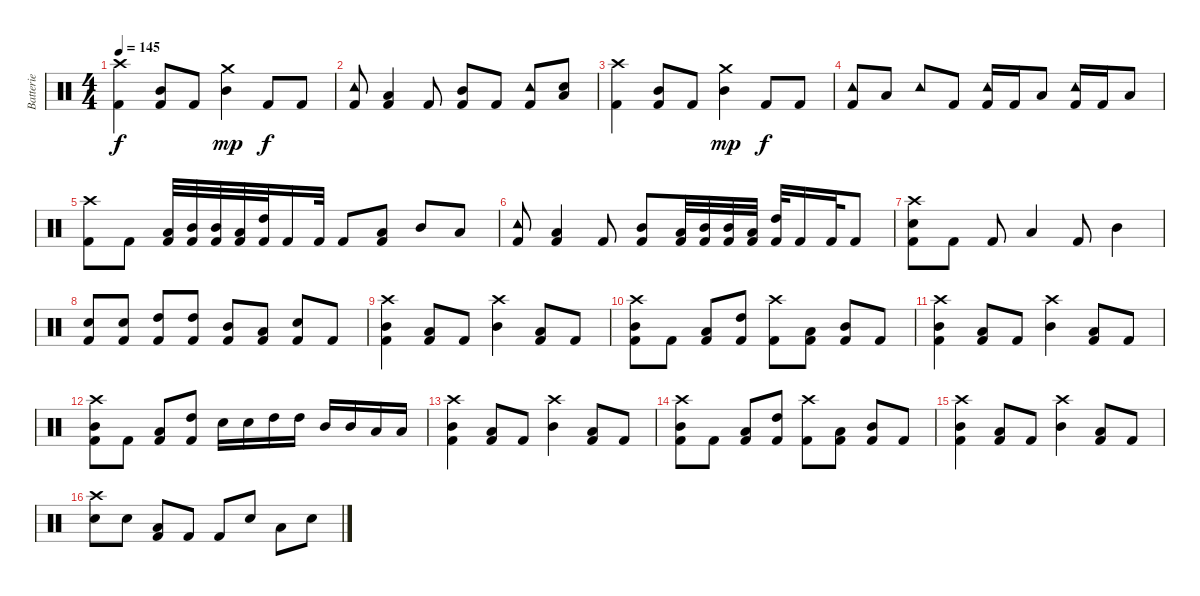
\track ("Batterie" "Batterie") {instrument percussion}
\staff {score}
\articulation defaults
\ts (4 4)
\tempo 145
\clef neutral
\ks c
("Crash high (hit)" "Kick (hit) 2").4{dy f} ("Mid Tom (hit)" "Kick (hit) 2").8 "Kick (hit) 2".8 ("Crash medium (hit)" "Mid Tom (hit)").4{dy mp} "Kick (hit) 2".8{dy f} "Kick (hit) 2".8 |
("Tambourine (hit)" "Kick (hit) 2").8 ("Low Tom (hit)" "Kick (hit) 2").4 "Kick (hit) 2".8 ("Mid Tom (hit)" "Kick (hit) 2").8 "Kick (hit) 2".8 ("Tambourine (hit)" "Kick (hit) 2").8 ("Electric Snare (hit)" "Low Tom (hit)").8 |
("Crash high (hit)" "Kick (hit) 2").4 ("Mid Tom (hit)" "Kick (hit) 2").8 "Kick (hit) 2".8 ("Crash medium (hit)" "Mid Tom (hit)").4{dy mp} "Kick (hit) 2".8{dy f} "Kick (hit) 2".8 |
("Tambourine (hit)" "Kick (hit) 2").8 "Low Tom (hit)".8 "Tambourine (hit)".8 "Kick (hit) 2".8 ("Tambourine (hit)" "Kick (hit) 2").16 "Kick (hit) 2".16 "Low Tom (hit)".8 ("Tambourine (hit)" "Kick (hit) 2").16 "Kick (hit) 2".16 "Low Tom (hit)".8 |
("Crash high (hit)" "Kick (hit) 2").8 "Kick (hit) 2".8 ("Low Tom (hit)" "Kick (hit) 2").32 ("Mid Tom (hit)" "Kick (hit) 2").32 ("Mid Tom (hit)" "Kick (hit) 2").32 ("Low Tom (hit)" "Kick (hit) 2").32 ("High Tom (hit)" "Kick (hit) 2").32 "Kick (hit) 2".16 "Kick (hit) 2".32 "Kick (hit) 2".8 ("Low Tom (hit)" "Kick (hit) 2").8 "Mid Tom (hit)".8 "Low Tom (hit)".8 |
("Tambourine (hit)" "Kick (hit) 2").8 ("Low Tom (hit)" "Kick (hit) 2").4 "Kick (hit) 2".8 ("Mid Tom (hit)" "Kick (hit) 2").8 ("Low Tom (hit)" "Kick (hit) 2").32 ("Mid Tom (hit)" "Kick (hit) 2").32 ("Mid Tom (hit)" "Kick (hit) 2").32 ("Low Tom (hit)" "Kick (hit) 2").32 ("High Tom (hit)" "Kick (hit) 2").32 "Kick (hit) 2".16 "Kick (hit) 2".32 "Kick (hit) 2".8 |
("Crash high (hit)" "Electric Snare (hit)" "Kick (hit) 2").8 "Kick (hit) 2".8 "Kick (hit) 2".8 "Low Tom (hit)".4 "Kick (hit) 2".8 "Mid Tom (hit)".4 |
("Electric Snare (hit)" "Kick (hit) 2").8 ("Electric Snare (hit)" "Kick (hit) 2").8 ("High Tom (hit)" "Kick (hit) 2").8 ("High Tom (hit)" "Kick (hit) 2").8 ("Mid Tom (hit)" "Kick (hit) 2").8 ("Low Tom (hit)" "Kick (hit) 2").8 ("Electric Snare (hit)" "Kick (hit) 2").8 "Kick (hit) 2".8 |
("Crash high (hit)" "Mid Tom (hit)" "Kick (hit) 2").4 ("Low Tom (hit)" "Kick (hit) 2").8 "Kick (hit) 2".8 ("Crash high (hit)" "Mid Tom (hit)").4 ("Low Tom (hit)" "Kick (hit) 2").8 "Kick (hit) 2".8 |
("Crash high (hit)" "Mid Tom (hit)" "Kick (hit) 2").8 "Kick (hit) 2".8 ("Low Tom (hit)" "Kick (hit) 2").8 ("High Tom (hit)" "Kick (hit) 2").8 ("Crash high (hit)" "Kick (hit) 2").8 ("Low Tom (hit)" "Kick (hit) 2").8 ("Mid Tom (hit)" "Kick (hit) 2").8 "Kick (hit) 2".8 |
("Crash high (hit)" "Mid Tom (hit)" "Kick (hit) 2").4 ("Low Tom (hit)" "Kick (hit) 2").8 "Kick (hit) 2".8 ("Crash high (hit)" "Mid Tom (hit)").4 ("Low Tom (hit)" "Kick (hit) 2").8 "Kick (hit) 2".8 |
("Crash high (hit)" "Mid Tom (hit)" "Kick (hit) 2").8 "Kick (hit) 2".8 ("Low Tom (hit)" "Kick (hit) 2").8 ("High Tom (hit)" "Kick (hit) 2").8 "Electric Snare (hit)".16 "Electric Snare (hit)".16 "High Tom (hit)".16 "High Tom (hit)".16 "Mid Tom (hit)".16 "Mid Tom (hit)".16 "Low Tom (hit)".16 "Low Tom (hit)".16 |
("Crash high (hit)" "Mid Tom (hit)" "Kick (hit) 2").4 ("Low Tom (hit)" "Kick (hit) 2").8 "Kick (hit) 2".8 ("Crash high (hit)" "Mid Tom (hit)").4 ("Low Tom (hit)" "Kick (hit) 2").8 "Kick (hit) 2".8 |
("Crash high (hit)" "Mid Tom (hit)" "Kick (hit) 2").8 "Kick (hit) 2".8 ("Low Tom (hit)" "Kick (hit) 2").8 ("High Tom (hit)" "Kick (hit) 2").8 ("Crash high (hit)" "Kick (hit) 2").8 ("Low Tom (hit)" "Kick (hit) 2").8 ("Mid Tom (hit)" "Kick (hit) 2").8 "Kick (hit) 2".8 |
("Crash high (hit)" "Mid Tom (hit)" "Kick (hit) 2").4 ("Low Tom (hit)" "Kick (hit) 2").8 "Kick (hit) 2".8 ("Crash high (hit)" "Mid Tom (hit)").4 ("Low Tom (hit)" "Kick (hit) 2").8 "Kick (hit) 2".8 |
("Crash high (hit)" "Electric Snare (hit)").8 "Electric Snare (hit)".8 ("Low Tom (hit)" "Kick (hit) 2").8 "Kick (hit) 2".8 "Kick (hit) 2".8 "Electric Snare (hit)".8 "Low Tom (hit)".8 "Electric Snare (hit)".8
